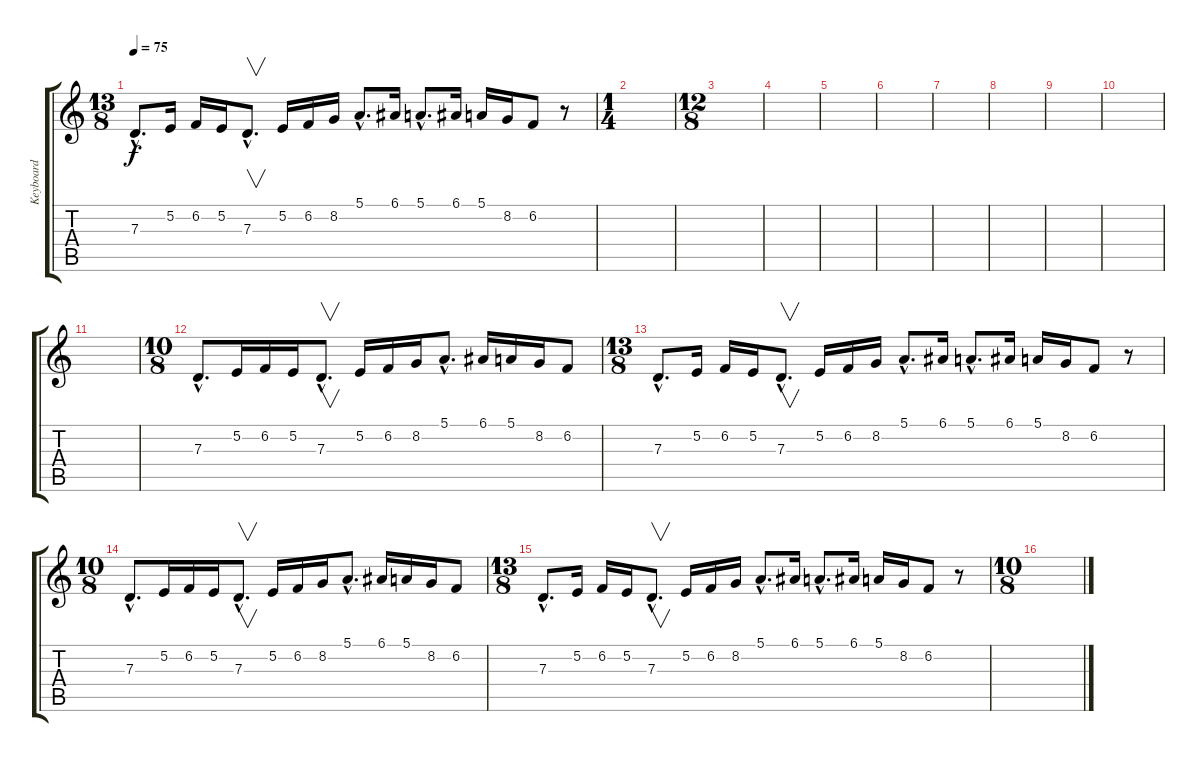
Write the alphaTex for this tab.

\track ("Keyboard" "Keyboard") {instrument stringensemble1}
\staff {score tabs}
\tuning (E4 B3 G3 D3 A2 E2) {hide}
\ts (13 8)
\tempo 75
\clef g2
\ks c
7.3{hac}.8{d dy f} 5.2.16 6.2.16 5.2.16 7.3{hac}.8{v d} 5.2.16 6.2.16 8.2.16 5.1{hac}.8{d} 6.1.16 5.1{hac}.8{d} 6.1.16 5.1.16 8.2.16 6.2.8 r.8 |
\ts (1 4)
|
\ts (12 8)
|
|
|
|
|
|
|
|
|
\ts (10 8)
7.3{hac}.8{d} 5.2.16 6.2.16 5.2.16 7.3{hac}.8{v d} 5.2.16 6.2.16 8.2.16 5.1{hac}.8{d} 6.1.16 5.1.16 8.2.16 6.2.8 |
\ts (13 8)
7.3{hac}.8{d} 5.2.16 6.2.16 5.2.16 7.3{hac}.8{v d} 5.2.16 6.2.16 8.2.16 5.1{hac}.8{d} 6.1.16 5.1{hac}.8{d} 6.1.16 5.1.16 8.2.16 6.2.8 r.8 |
\ts (10 8)
7.3{hac}.8{d} 5.2.16 6.2.16 5.2.16 7.3{hac}.8{v d} 5.2.16 6.2.16 8.2.16 5.1{hac}.8{d} 6.1.16 5.1.16 8.2.16 6.2.8 |
\ts (13 8)
7.3{hac}.8{d} 5.2.16 6.2.16 5.2.16 7.3{hac}.8{v d} 5.2.16 6.2.16 8.2.16 5.1{hac}.8{d} 6.1.16 5.1{hac}.8{d} 6.1.16 5.1.16 8.2.16 6.2.8 r.8 |
\ts (10 8)
